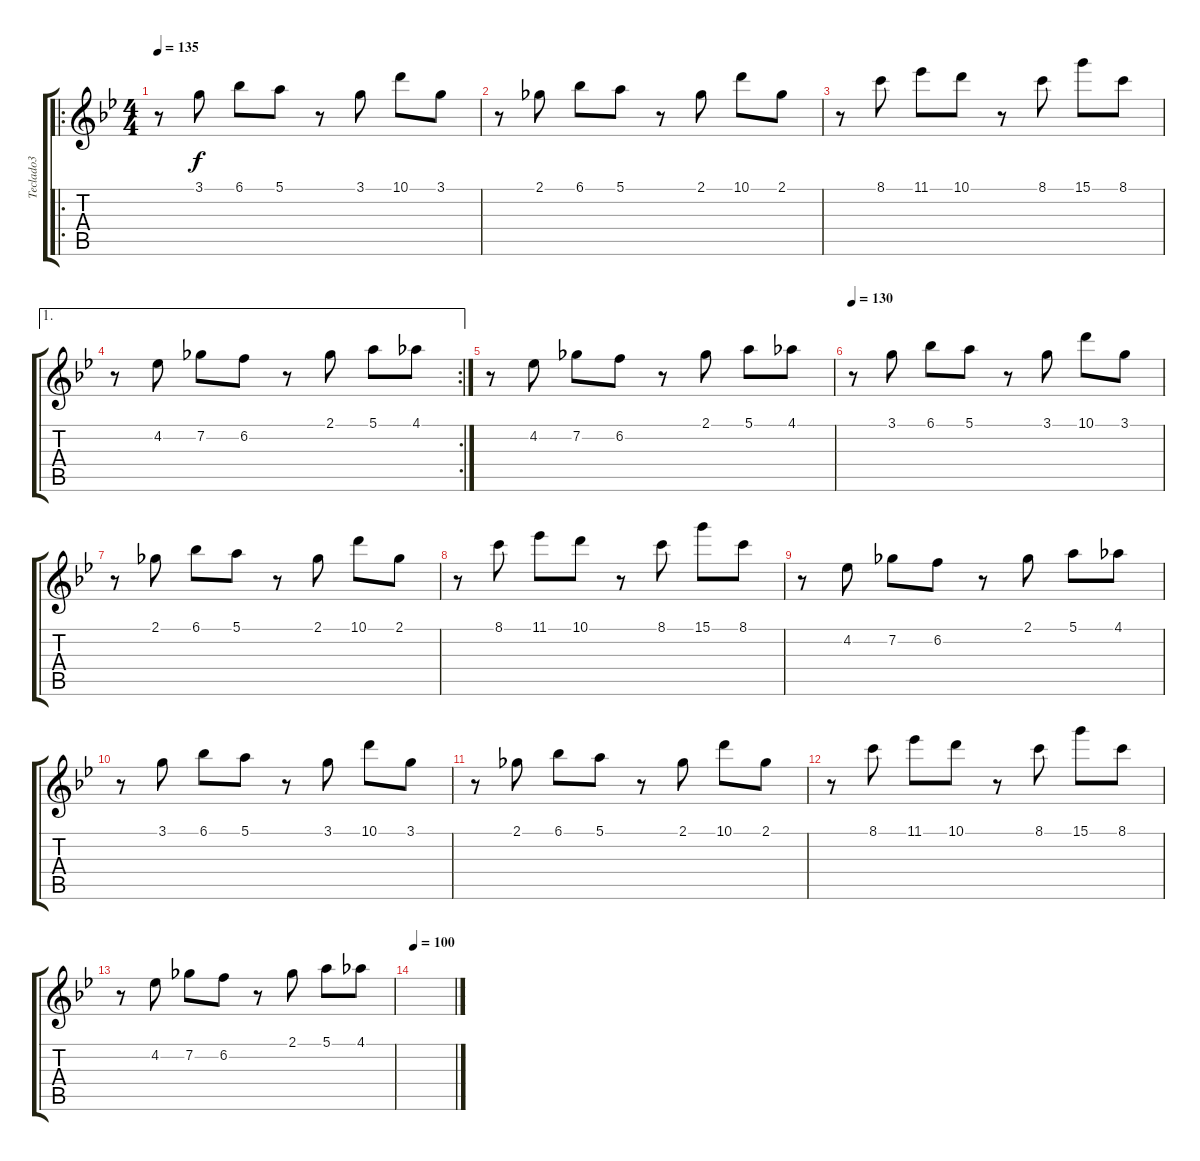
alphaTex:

\track ("Teclado3" "Teclado3") {instrument stringensemble1}
\staff {score tabs}
\tuning (E5 B4 G4 D4 A3 E3) {hide}
\ro
\ts (4 4)
\tempo 135
\clef g2
\ks gminor
r.8{dy f} 3.1.8 6.1.8 5.1.8 r.8 3.1.8 10.1.8 3.1.8 |
r.8 2.1.8 6.1.8 5.1.8 r.8 2.1.8 10.1.8 2.1.8 |
r.8 8.1.8 11.1.8 10.1.8 r.8 8.1.8 15.1.8 8.1.8 |
\ae 1
\rc 2
r.8 4.2.8 7.2.8 6.2.8 r.8 2.1.8 5.1.8 4.1.8 |
r.8 4.2.8 7.2.8 6.2.8 r.8 2.1.8 5.1.8 4.1.8 |
\tempo 130
r.8 3.1.8 6.1.8 5.1.8 r.8 3.1.8 10.1.8 3.1.8 |
r.8 2.1.8 6.1.8 5.1.8 r.8 2.1.8 10.1.8 2.1.8 |
r.8 8.1.8 11.1.8 10.1.8 r.8 8.1.8 15.1.8 8.1.8 |
r.8 4.2.8 7.2.8 6.2.8 r.8 2.1.8 5.1.8 4.1.8 |
r.8 3.1.8 6.1.8 5.1.8 r.8 3.1.8 10.1.8 3.1.8 |
r.8 2.1.8 6.1.8 5.1.8 r.8 2.1.8 10.1.8 2.1.8 |
r.8 8.1.8 11.1.8 10.1.8 r.8 8.1.8 15.1.8 8.1.8 |
r.8 4.2.8 7.2.8 6.2.8 r.8 2.1.8 5.1.8 4.1.8 |
\tempo 100
